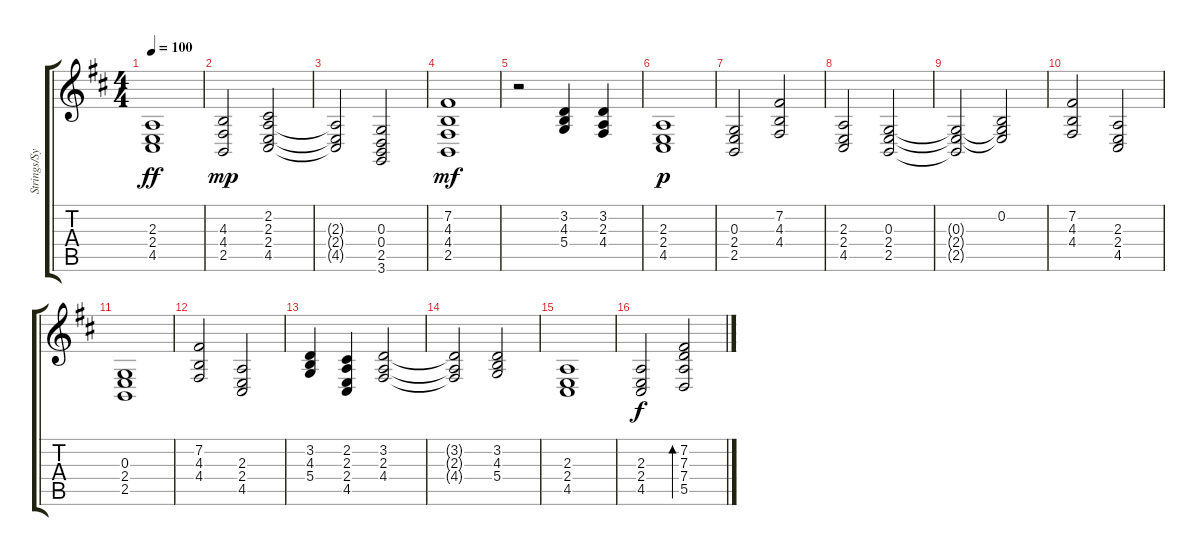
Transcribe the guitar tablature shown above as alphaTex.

\track ("Strings/Synth Choir" "Strings/Sy") {instrument synthstrings2}
\staff {score tabs}
\tuning (E4 B3 G3 D3 A2 E2) {hide}
\ts (4 4)
\tempo 100
\clef g2
\ks d
(2.3 2.4 4.5).1{dy ff} |
(4.3 4.4 2.5).2{dy mp} (2.2 2.3 2.4 4.5).2 |
(2.3{t} 2.4{t} 4.5{t}).2 (0.3 0.4 2.5 3.6).2 |
(7.2 4.3 4.4 2.5).1{dy mf} |
r.2 (3.2 4.3 5.4).4 (3.2 2.3 4.4).4 |
(2.3 2.4 4.5).1{dy p} |
(0.3 2.4 2.5).2 (7.2 4.3 4.4).2 |
(2.3 2.4 4.5).2 (0.3 2.4 2.5).2 |
(0.3{t} 2.4{t} 2.5{t}).2 (0.2 0.3{t} 2.4{t}).2 |
(7.2 4.3 4.4).2 (2.3 2.4 4.5).2 |
(0.3 2.4 2.5).1 |
(7.2 4.3 4.4).2 (2.3 2.4 4.5).2 |
(3.2 4.3 5.4).4 (2.2 2.3 2.4 4.5).4 (3.2 2.3 4.4).2 |
(3.2{t} 2.3{t} 4.4{t}).2 (3.2 4.3 5.4).2 |
(2.3 2.4 4.5).1 |
(2.3 2.4 4.5).2{dy f} (7.2 7.3 7.4 5.5).2{bd 30}
